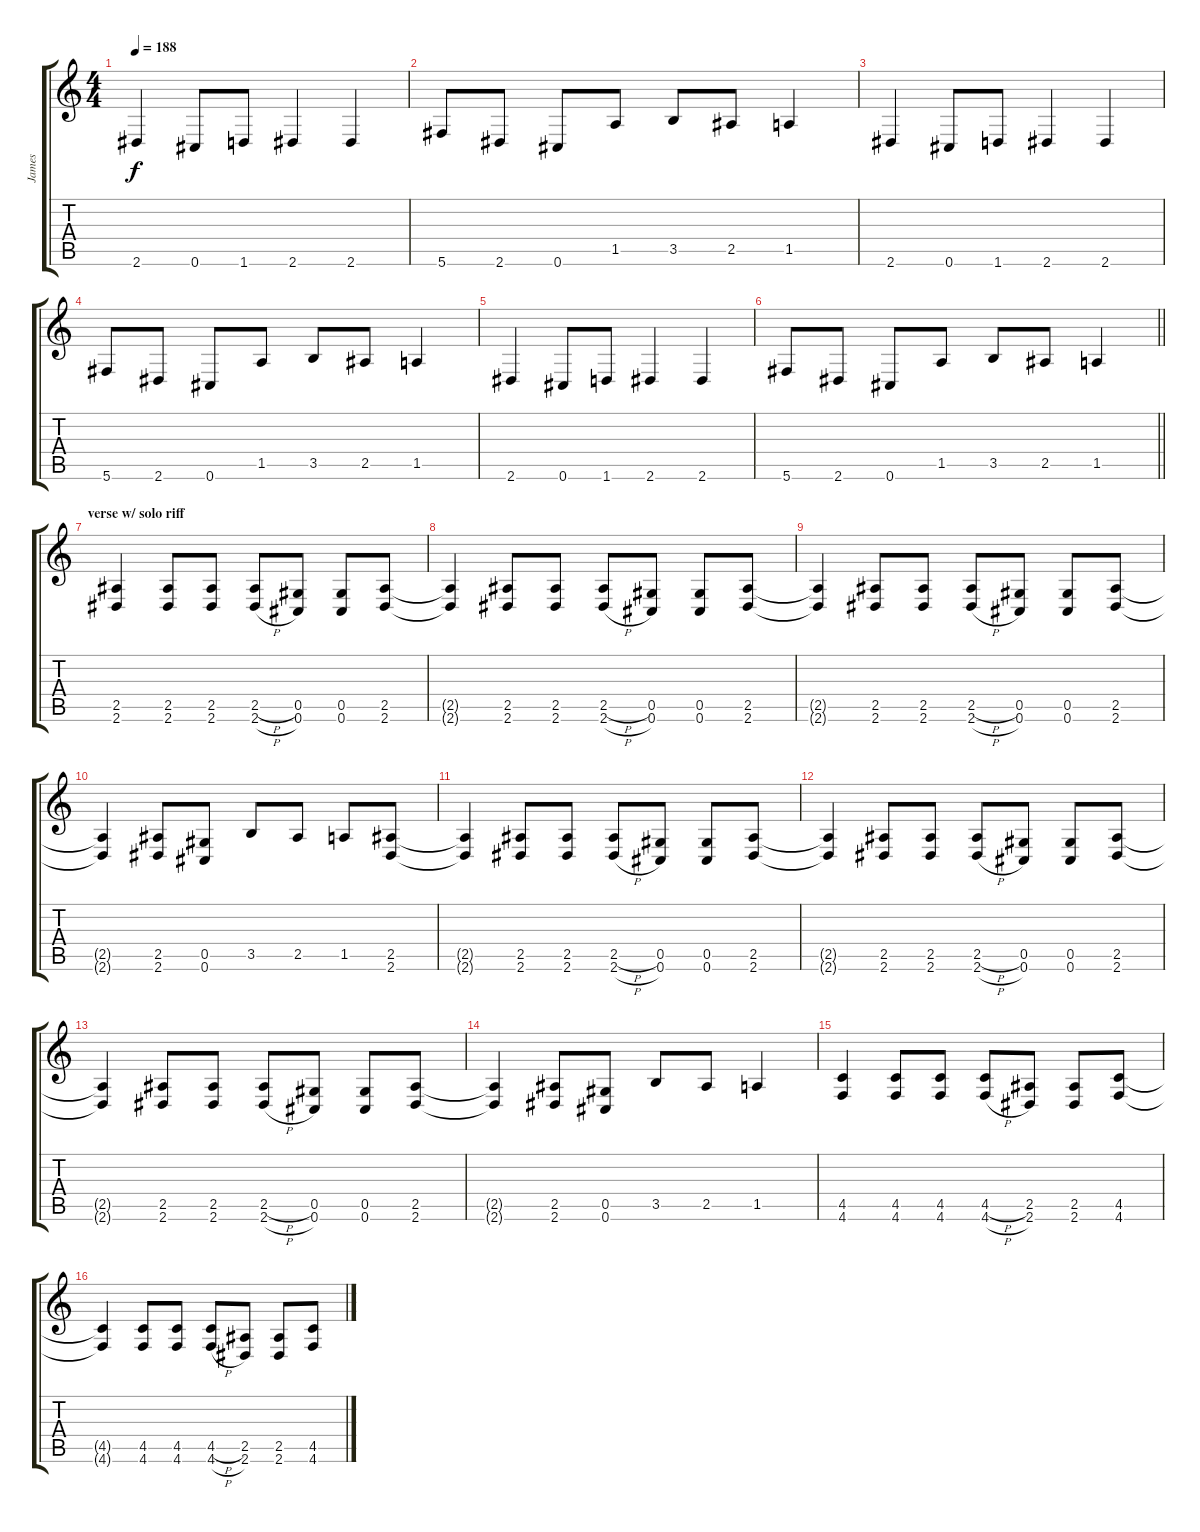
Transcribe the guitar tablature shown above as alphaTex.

\track ("James" "James") {instrument distortionguitar}
\staff {score tabs}
\tuning (Eb4 Bb3 Gb3 Db3 Ab2 Db2) {hide}
\ts (4 4)
\tempo 188
\clef g2
\ks c
2.6.4{dy f} 0.6.8 1.6.8 2.6.4 2.6.4 |
5.6.8 2.6.8 0.6.8 1.5.8 3.5.8 2.5.8 1.5.4 |
2.6.4 0.6.8 1.6.8 2.6.4 2.6.4 |
5.6.8 2.6.8 0.6.8 1.5.8 3.5.8 2.5.8 1.5.4 |
2.6.4 0.6.8 1.6.8 2.6.4 2.6.4 |
\barLineRight lightlight
5.6.8 2.6.8 0.6.8 1.5.8 3.5.8 2.5.8 1.5.4 |
\section ("" "verse w/ solo riff")
(2.5 2.6).4 (2.5 2.6).8 (2.5 2.6).8 (2.5{h} 2.6{h}).8 (0.5 0.6).8 (0.5 0.6).8 (2.5 2.6).8 |
(2.5{t} 2.6{t}).4 (2.5 2.6).8 (2.5 2.6).8 (2.5{h} 2.6{h}).8 (0.5 0.6).8 (0.5 0.6).8 (2.5 2.6).8 |
(2.5{t} 2.6{t}).4 (2.5 2.6).8 (2.5 2.6).8 (2.5{h} 2.6{h}).8 (0.5 0.6).8 (0.5 0.6).8 (2.5 2.6).8 |
(2.5{t} 2.6{t}).4 (2.5 2.6).8 (0.5 0.6).8 3.5.8 2.5.8 1.5.8 (2.5 2.6).8 |
(2.5{t} 2.6{t}).4 (2.5 2.6).8 (2.5 2.6).8 (2.5{h} 2.6{h}).8 (0.5 0.6).8 (0.5 0.6).8 (2.5 2.6).8 |
(2.5{t} 2.6{t}).4 (2.5 2.6).8 (2.5 2.6).8 (2.5{h} 2.6{h}).8 (0.5 0.6).8 (0.5 0.6).8 (2.5 2.6).8 |
(2.5{t} 2.6{t}).4 (2.5 2.6).8 (2.5 2.6).8 (2.5{h} 2.6{h}).8 (0.5 0.6).8 (0.5 0.6).8 (2.5 2.6).8 |
(2.5{t} 2.6{t}).4 (2.5 2.6).8 (0.5 0.6).8 3.5.8 2.5.8 1.5.4 |
(4.5 4.6).4 (4.5 4.6).8 (4.5 4.6).8 (4.5{h} 4.6{h}).8 (2.5 2.6).8 (2.5 2.6).8 (4.5 4.6).8 |
(4.5{t} 4.6{t}).4 (4.5 4.6).8 (4.5 4.6).8 (4.5{h} 4.6{h}).8 (2.5 2.6).8 (2.5 2.6).8 (4.5 4.6).8
